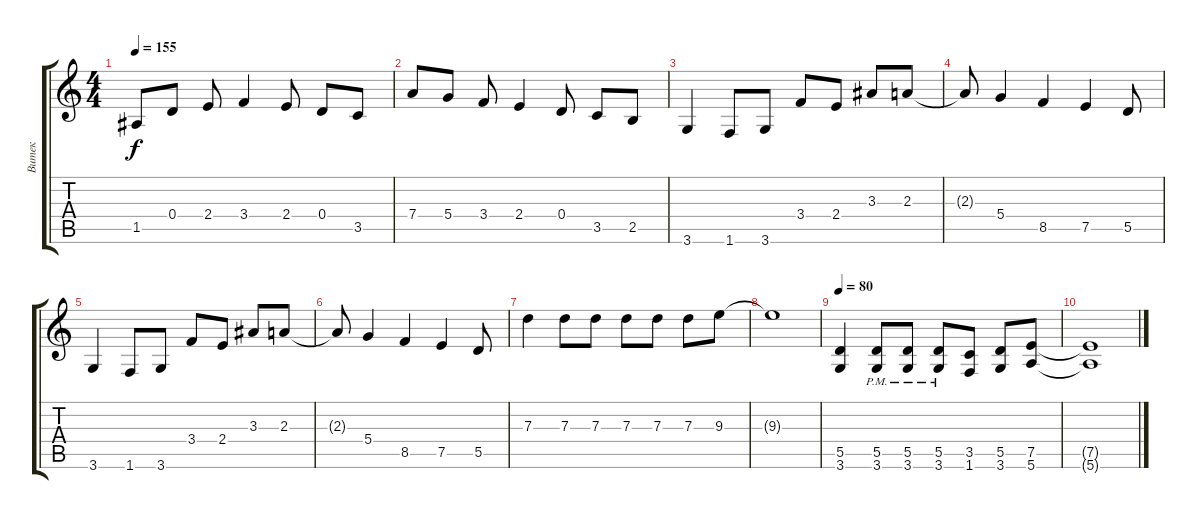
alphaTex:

\track ("Витек" "Витек") {instrument distortionguitar}
\staff {score tabs}
\tuning (E4 B3 G3 D3 A2 E2) {hide}
\ts (4 4)
\tempo 155
\clef g2
\ks c
1.5.8{dy f} 0.4.8 2.4.8 3.4.4 2.4.8 0.4.8 3.5.8 |
7.4.8 5.4.8 3.4.8 2.4.4 0.4.8 3.5.8 2.5.8 |
3.6.4 1.6.8 3.6.8 3.4.8 2.4.8 3.3.8 2.3.8 |
2.3{t}.8 5.4.4 8.5.4 7.5.4 5.5.8 |
3.6.4 1.6.8 3.6.8 3.4.8 2.4.8 3.3.8 2.3.8 |
2.3{t}.8 5.4.4 8.5.4 7.5.4 5.5.8 |
7.3.4 7.3.8 7.3.8 7.3.8 7.3.8 7.3.8 9.3.8 |
9.3{t}.1 |
\tempo 80
(5.5 3.6).4 (5.5{pm} 3.6{pm}).8 (5.5{pm} 3.6{pm}).8 (5.5{pm} 3.6{pm}).8 (3.5 1.6).8 (5.5 3.6).8 (7.5 5.6).8 |
(7.5{t} 5.6{t}).1
